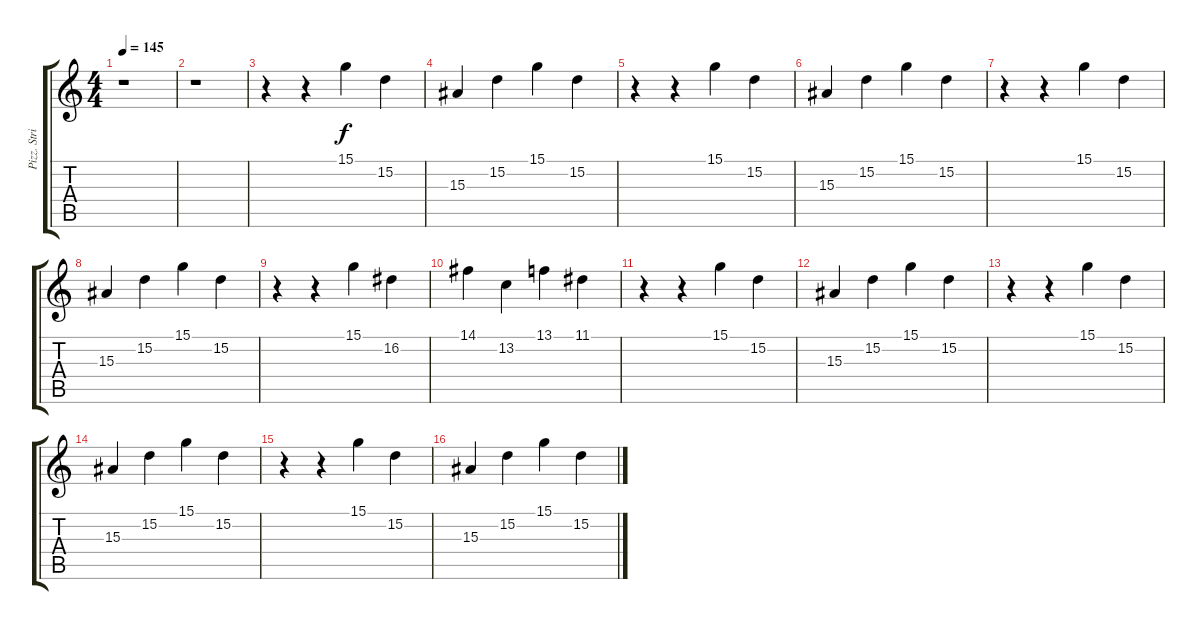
\track ("Pizz. Strings/ Tuba" "Pizz. Stri") {instrument pizzicatostrings}
\staff {score tabs}
\tuning (E4 B3 G3 D3 A2 E2) {hide}
\ts (4 4)
\tempo 145
\clef g2
\ks c
r.1{dy f} |
r.1 |
r.4 r.4 15.1.4 15.2.4 |
15.3.4 15.2.4 15.1.4 15.2.4 |
r.4 r.4 15.1.4 15.2.4 |
15.3.4 15.2.4 15.1.4 15.2.4 |
r.4 r.4 15.1.4 15.2.4 |
15.3.4 15.2.4 15.1.4 15.2.4 |
r.4 r.4 15.1.4 16.2.4 |
14.1.4 13.2.4 13.1.4 11.1.4 |
r.4 r.4 15.1.4 15.2.4 |
15.3.4 15.2.4 15.1.4 15.2.4 |
r.4 r.4 15.1.4 15.2.4 |
15.3.4 15.2.4 15.1.4 15.2.4 |
r.4 r.4 15.1.4 15.2.4 |
15.3.4 15.2.4 15.1.4 15.2.4
